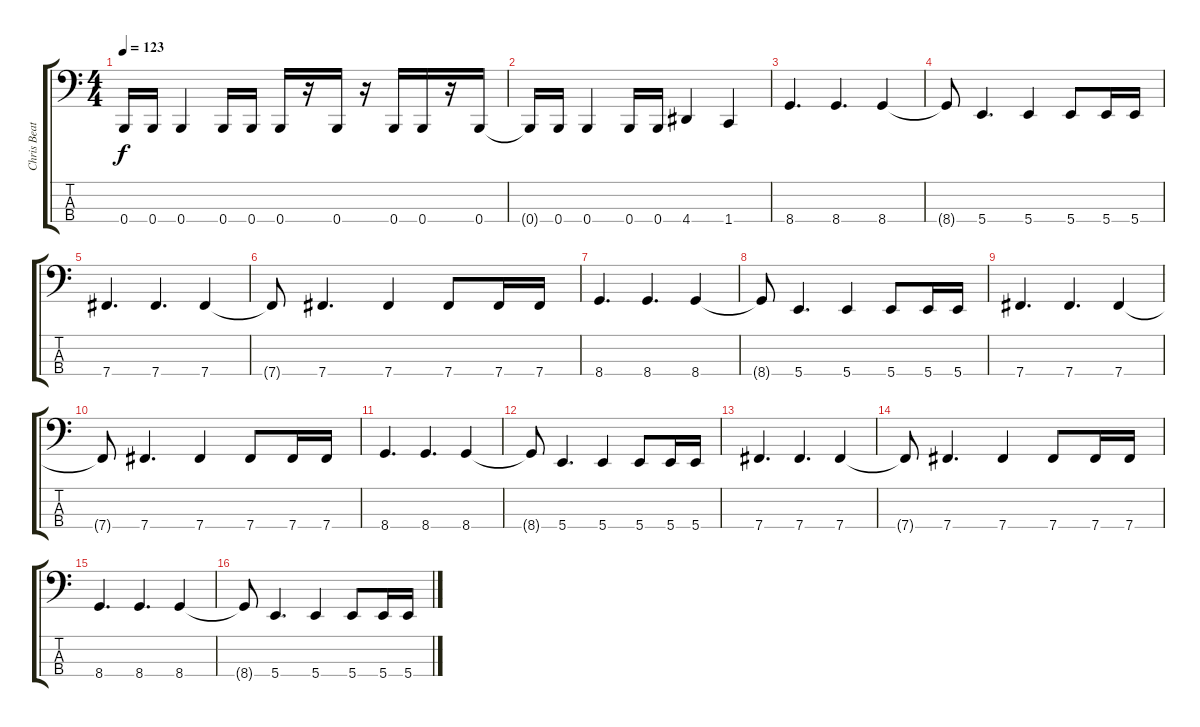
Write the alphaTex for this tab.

\track ("Chris Beattie" "Chris Beat") {instrument electricbassfinger}
\staff {score tabs}
\tuning (E2 B1 Gb1 B0) {hide}
\ts (4 4)
\tempo 123
\clef f4
\ks c
0.4.16{dy f} 0.4.16 0.4.4 0.4.16 0.4.16 0.4.16 r.16 0.4.16 r.16 0.4.16 0.4.16 r.16 0.4.16 |
0.4{t}.16 0.4.16 0.4.4 0.4.16 0.4.16 4.4.4 1.4.4 |
8.4.4{d} 8.4.4{d} 8.4.4 |
8.4{t}.8 5.4.4{d} 5.4.4 5.4.8 5.4.16 5.4.16 |
7.4.4{d} 7.4.4{d} 7.4.4 |
7.4{t}.8 7.4.4{d} 7.4.4 7.4.8 7.4.16 7.4.16 |
8.4.4{d} 8.4.4{d} 8.4.4 |
8.4{t}.8 5.4.4{d} 5.4.4 5.4.8 5.4.16 5.4.16 |
7.4.4{d} 7.4.4{d} 7.4.4 |
7.4{t}.8 7.4.4{d} 7.4.4 7.4.8 7.4.16 7.4.16 |
8.4.4{d} 8.4.4{d} 8.4.4 |
8.4{t}.8 5.4.4{d} 5.4.4 5.4.8 5.4.16 5.4.16 |
7.4.4{d} 7.4.4{d} 7.4.4 |
7.4{t}.8 7.4.4{d} 7.4.4 7.4.8 7.4.16 7.4.16 |
8.4.4{d} 8.4.4{d} 8.4.4 |
8.4{t}.8 5.4.4{d} 5.4.4 5.4.8 5.4.16 5.4.16
